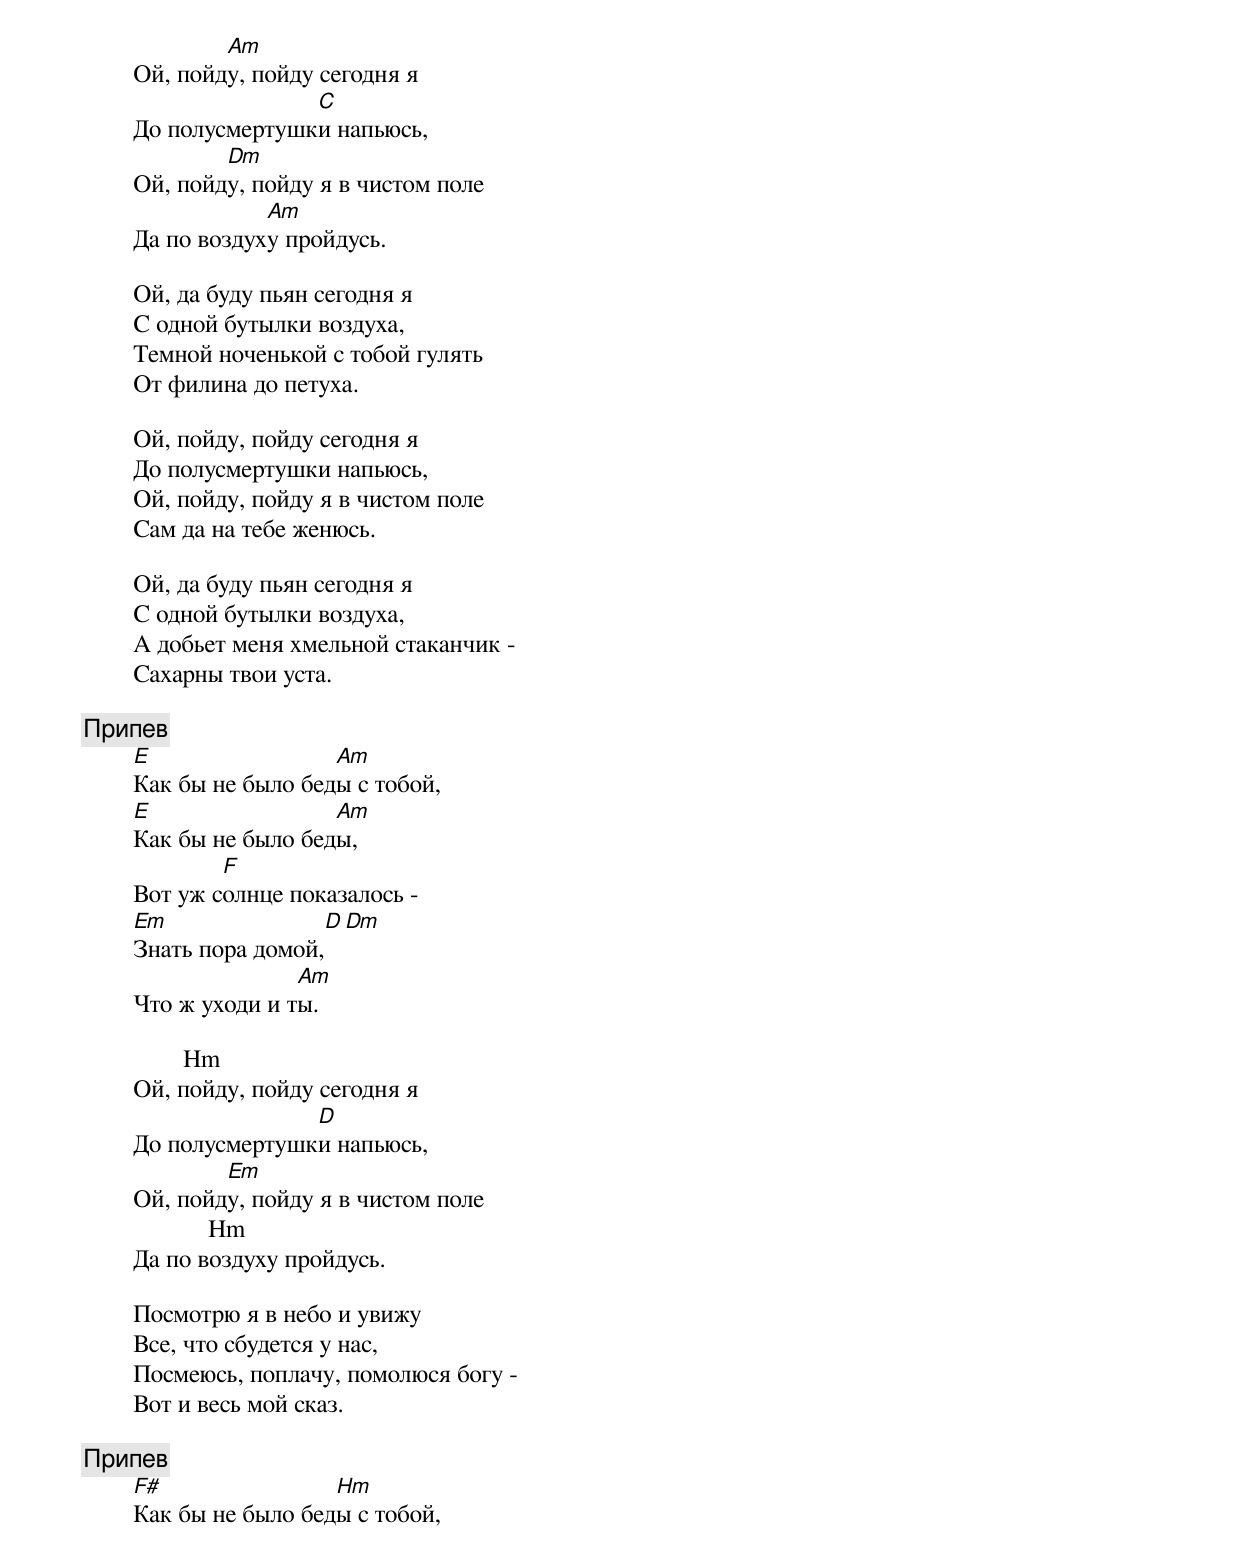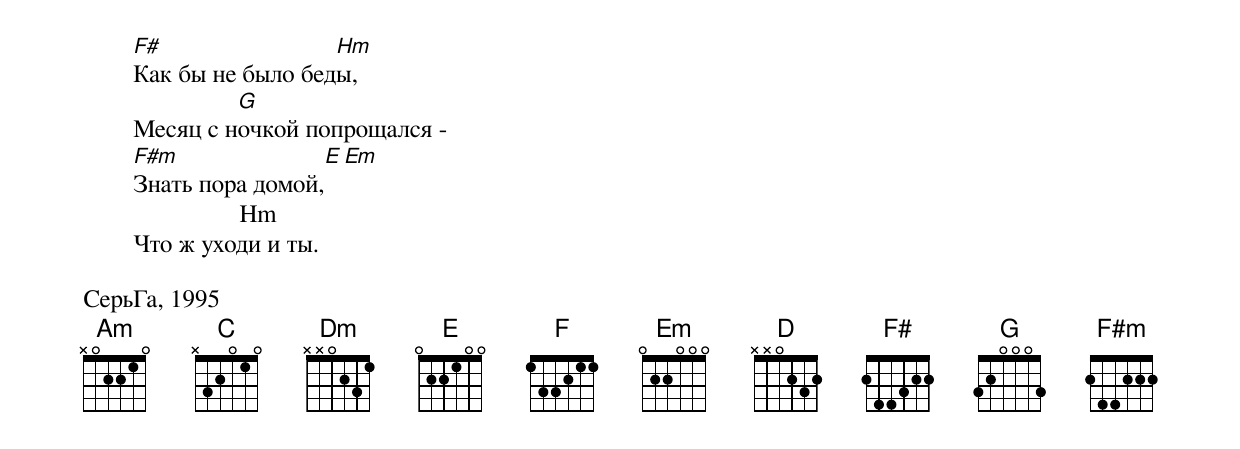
	        Am
	Ой, пойду, пойду сегодня я
	               C
	До полусмертушки напьюсь,
	        Dm
	Ой, пойду, пойду я в чистом поле
	            Am
	Да по воздуху пройдусь.

	Ой, да буду пьян сегодня я
	С одной бутылки воздуха,
	Темной ноченькой с тобой гулять
	От филина до петуха.

	Ой, пойду, пойду сегодня я
	До полусмертушки напьюсь,
	Ой, пойду, пойду я в чистом поле
	Сам да на тебе женюсь.

	Ой, да буду пьян сегодня я
	С одной бутылки воздуха,
	А добьет меня хмельной стаканчик -
	Сахарны твои уста.

	[Припев]
	E                 Am
	Как бы не было беды с тобой,
	E                 Am
	Как бы не было беды,
	        F
	Вот уж солнце показалось -
	Em               D Dm
	Знать пора домой,
	               Am
	Что ж уходи и ты.

	        Hm
	Ой, пойду, пойду сегодня я
	               D
	До полусмертушки напьюсь,
	        Em
	Ой, пойду, пойду я в чистом поле
	            Hm
	Да по воздуху пройдусь.

	Посмотрю я в небо и увижу
	Все, что сбудется у нас,
	Посмеюсь, поплачу, помолюся богу -
	Вот и весь мой сказ.

	[Припев]
	F#                Hm
	Как бы не было беды с тобой,
	F#                Hm
	Как бы не было беды,
	         G
	Месяц с ночкой попрощался -
	F#m              E Em
	Знать пора домой,
	                 Hm
	Что ж уходи и ты.

СерьГа, 1995
